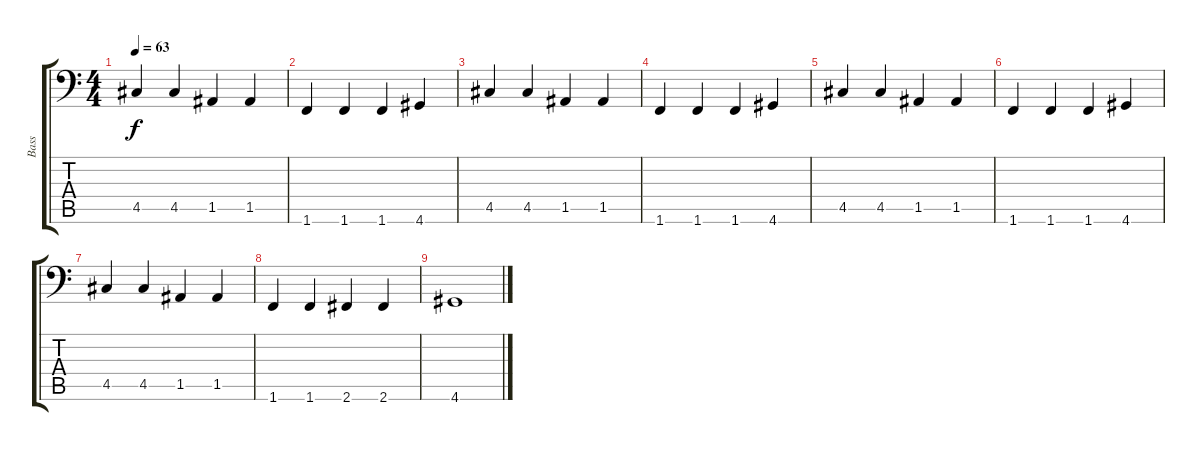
\track ("Bass" "Bass") {instrument electricbasspick}
\staff {score tabs}
\tuning (E3 B2 G2 D2 A1 E1) {hide}
\ts (4 4)
\tempo 63
\clef f4
\ks c
4.5.4{dy f} 4.5.4 1.5.4 1.5.4 |
1.6.4 1.6.4 1.6.4 4.6.4 |
4.5.4 4.5.4 1.5.4 1.5.4 |
1.6.4 1.6.4 1.6.4 4.6.4 |
4.5.4 4.5.4 1.5.4 1.5.4 |
1.6.4 1.6.4 1.6.4 4.6.4 |
4.5.4 4.5.4 1.5.4 1.5.4 |
1.6.4 1.6.4 2.6.4 2.6.4 |
4.6.1
